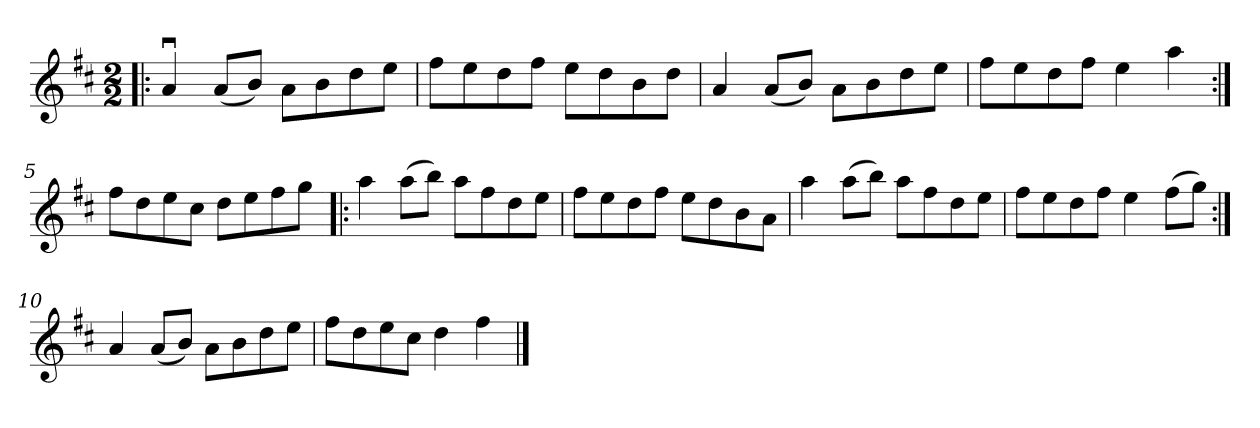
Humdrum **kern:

**kern
*part1
*staff1
*clefG2
*k[f#c#]
*D:
*M2/2
=1!|:
4au/
(<8a/L
8b/J)
8a\L
8b\
8dd\
8ee\J
=2
8ff#\L
8ee\
8dd\
8ff#\J
8ee\L
8dd\
8b\
8dd\J
=3
4a/
(<8a/L
8b/J)
8a\L
8b\
8dd\
8ee\J
=4
8ff#\L
8ee\
8dd\
8ff#\J
4ee\
4aa\
=5:|!
8ff#\L
8dd\
8ee\
8cc#\J
8dd\L
8ee\
8ff#\
8gg\J
!!LO:LB:g=z
=6!|:
4aa\
(>8aa\L
8bb\J)
8aa\L
8ff#\
8dd\
8ee\J
=7
8ff#\L
8ee\
8dd\
8ff#\J
8ee\L
8dd\
8b\
8a\J
=8
4aa\
(>8aa\L
8bb\J)
8aa\L
8ff#\
8dd\
8ee\J
=9
8ff#\L
8ee\
8dd\
8ff#\J
4ee\
(>8ff#\L
8gg\J)
=10:|!
4a/
(<8a/L
8b/J)
8a\L
8b\
8dd\
8ee\J
!!LO:LB:g=z
=11
8ff#\L
8dd\
8ee\
8cc#\J
4dd\
4ff#\
==
*-
